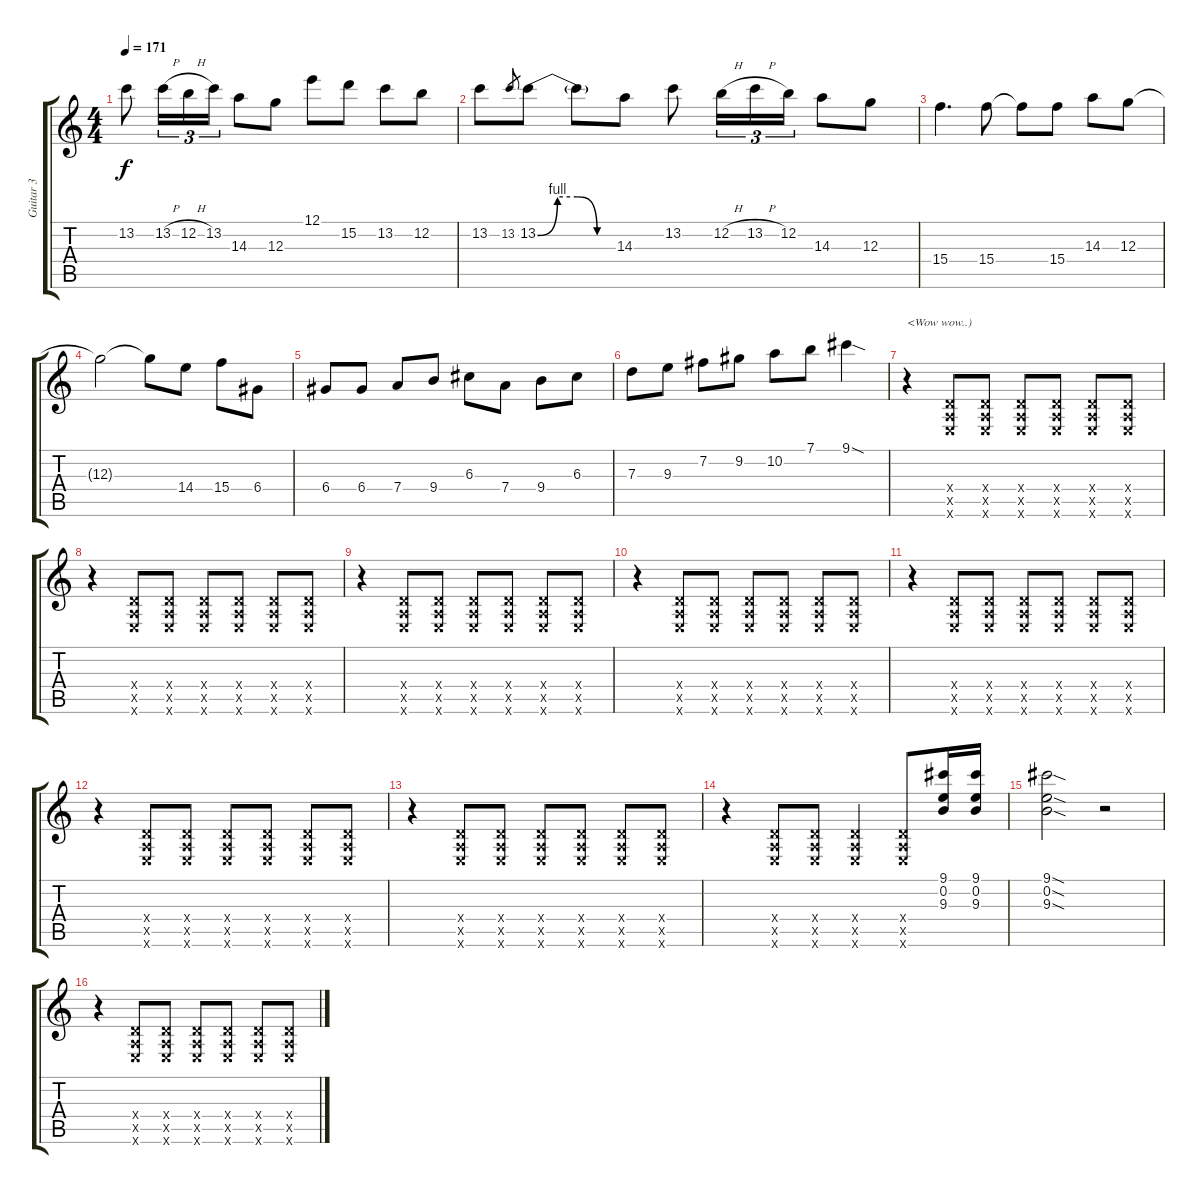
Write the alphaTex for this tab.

\track ("Guitar 3" "Guitar 3") {instrument distortionguitar}
\staff {score tabs}
\tuning (E4 B3 G3 D3 A2 E2) {hide}
\ts (4 4)
\tempo 171
\clef g2
\ks c
13.2.8{dy f} 13.2{h}.16{tu (3 2)} 12.2{h}.16{tu (3 2)} 13.2.16{tu (3 2)} 14.3.8 12.3.8 12.1.8 15.2.8 13.2.8 12.2.8 |
13.2.8 13.2.8{gr} 13.2{be (custom 0 0 15 4 30 4 45 0 60 0)}.8 13.2{t}.8 14.3.8 13.2.8 12.2{h}.16{tu (3 2)} 13.2{h}.16{tu (3 2)} 12.2.16{tu (3 2)} 14.3.8 12.3.8 |
15.4.4{d} 15.4.8 15.4{t}.8 15.4.8 14.3.8 12.3.8 |
12.3{t}.2 12.3{t}.8 14.4.8 15.4.8 6.4.8 |
6.4.8 6.4.8 7.4.8 9.4.8 6.3.8 7.4.8 9.4.8 6.3.8 |
7.3.8 9.3.8 7.2.8 9.2.8 10.2.8 7.1.8 9.1{sod}.4 |
r.4{txt "<Wow wow..)"} (0.4{x} 0.5{x} 0.6{x}).8 (0.4{x} 0.5{x} 0.6{x}).8 (0.4{x} 0.5{x} 0.6{x}).8 (0.4{x} 0.5{x} 0.6{x}).8 (0.4{x} 0.5{x} 0.6{x}).8 (0.4{x} 0.5{x} 0.6{x}).8 |
r.4 (0.4{x} 0.5{x} 0.6{x}).8 (0.4{x} 0.5{x} 0.6{x}).8 (0.4{x} 0.5{x} 0.6{x}).8 (0.4{x} 0.5{x} 0.6{x}).8 (0.4{x} 0.5{x} 0.6{x}).8 (0.4{x} 0.5{x} 0.6{x}).8 |
r.4 (0.4{x} 0.5{x} 0.6{x}).8 (0.4{x} 0.5{x} 0.6{x}).8 (0.4{x} 0.5{x} 0.6{x}).8 (0.4{x} 0.5{x} 0.6{x}).8 (0.4{x} 0.5{x} 0.6{x}).8 (0.4{x} 0.5{x} 0.6{x}).8 |
r.4 (0.4{x} 0.5{x} 0.6{x}).8 (0.4{x} 0.5{x} 0.6{x}).8 (0.4{x} 0.5{x} 0.6{x}).8 (0.4{x} 0.5{x} 0.6{x}).8 (0.4{x} 0.5{x} 0.6{x}).8 (0.4{x} 0.5{x} 0.6{x}).8 |
r.4 (0.4{x} 0.5{x} 0.6{x}).8 (0.4{x} 0.5{x} 0.6{x}).8 (0.4{x} 0.5{x} 0.6{x}).8 (0.4{x} 0.5{x} 0.6{x}).8 (0.4{x} 0.5{x} 0.6{x}).8 (0.4{x} 0.5{x} 0.6{x}).8 |
r.4 (0.4{x} 0.5{x} 0.6{x}).8 (0.4{x} 0.5{x} 0.6{x}).8 (0.4{x} 0.5{x} 0.6{x}).8 (0.4{x} 0.5{x} 0.6{x}).8 (0.4{x} 0.5{x} 0.6{x}).8 (0.4{x} 0.5{x} 0.6{x}).8 |
r.4 (0.4{x} 0.5{x} 0.6{x}).8 (0.4{x} 0.5{x} 0.6{x}).8 (0.4{x} 0.5{x} 0.6{x}).8 (0.4{x} 0.5{x} 0.6{x}).8 (0.4{x} 0.5{x} 0.6{x}).8 (0.4{x} 0.5{x} 0.6{x}).8 |
r.4 (0.4{x} 0.5{x} 0.6{x}).8 (0.4{x} 0.5{x} 0.6{x}).8 (0.4{x} 0.5{x} 0.6{x}).4 (0.4{x} 0.5{x} 0.6{x}).8 (9.1 0.2 9.3).16 (9.1 0.2 9.3).16 |
(9.1{sod} 0.2{sod} 9.3{sod}).2 r.2 |
r.4 (0.4{x} 0.5{x} 0.6{x}).8 (0.4{x} 0.5{x} 0.6{x}).8 (0.4{x} 0.5{x} 0.6{x}).8 (0.4{x} 0.5{x} 0.6{x}).8 (0.4{x} 0.5{x} 0.6{x}).8 (0.4{x} 0.5{x} 0.6{x}).8
